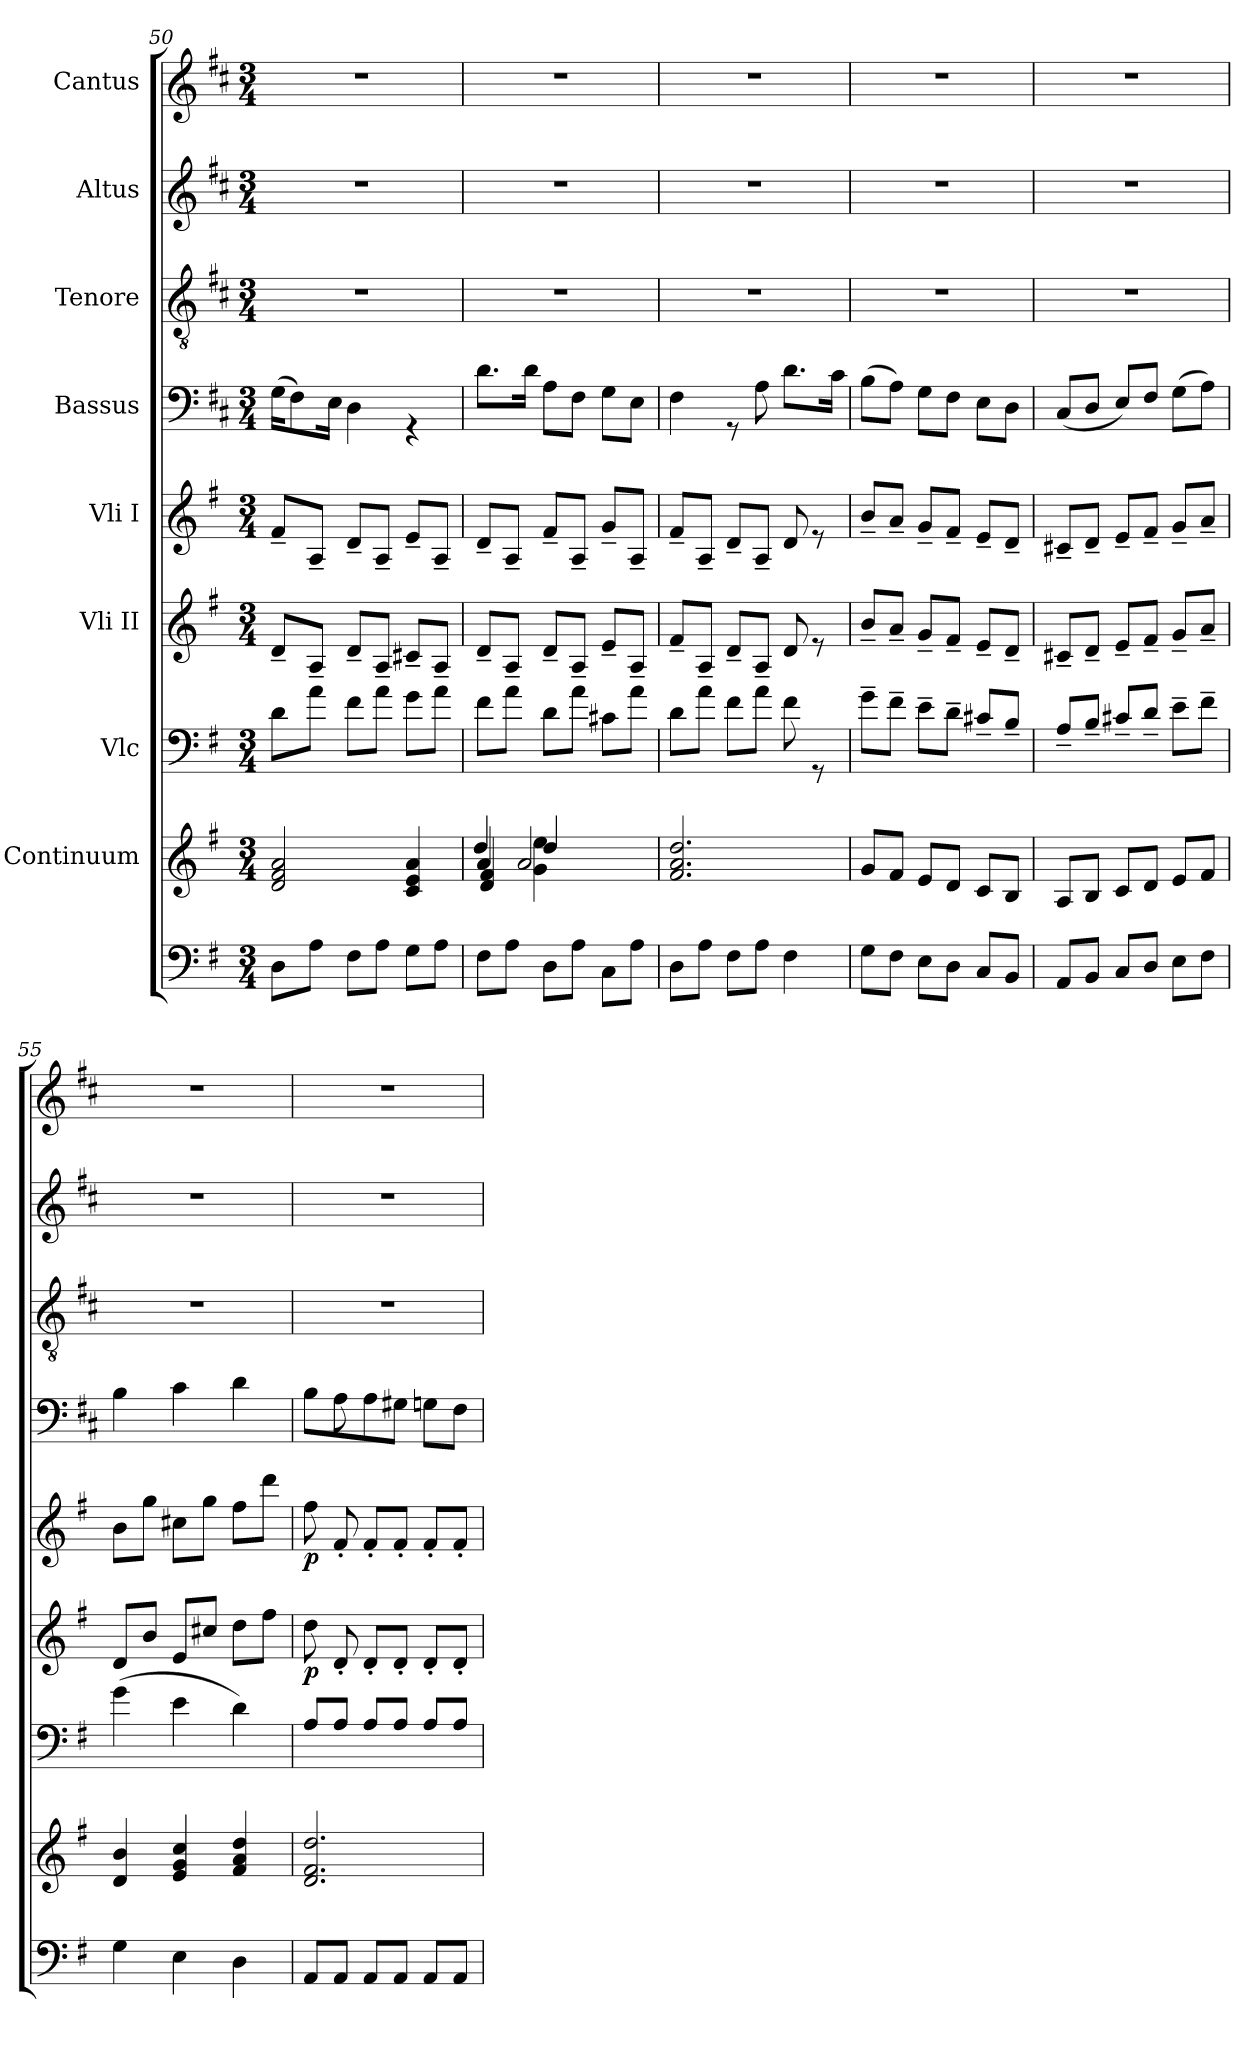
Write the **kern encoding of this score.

**kern	**kern	**kern	**kern	**dynam	**kern	**dynam	**kern	**kern	**kern	**kern
*part9	*part8	*part7	*part6	*part6	*part5	*part5	*part4	*part3	*part2	*part1
*staff9	*staff8	*staff7	*staff6	*staff6	*staff5	*staff5	*staff4	*staff3	*staff2	*staff1
*	*I"Continuum	*I"Vlc	*I"Vli II	*	*I"Vli I	*	*I"Bassus	*I"Tenore	*I"Altus	*I"Cantus
*clefF4	*clefG2	*clefF4	*clefG2	*	*clefG2	*	*clefF4	*clefGv2	*clefG2	*clefG2
*	*	*ITrd7c12	*	*	*	*	*	*	*	*
*k[f#]	*k[f#]	*k[f#]	*k[f#]	*	*k[f#]	*	*k[f#c#]	*k[f#c#]	*k[f#c#]	*k[f#c#]
*G:	*G:	*G:	*G:	*	*G:	*	*D:	*D:	*D:	*D:
*M3/4	*M3/4	*M3/4	*M3/4	*	*M3/4	*	*M3/4	*M3/4	*M3/4	*M3/4
=50	=50	=50	=50	=50	=50	=50	=50	=50	=50	=50
8D\L	2d/ 2f#/ 2a/	8D\L	8d~</L	.	8f#~</L	.	(>16G\KL	2.r	2.r	2.r
.	.	.	.	.	.	.	8F#\)	.	.	.
8A\J	.	8A\J	8A~</J	.	8A~</J	.	.	.	.	.
.	.	.	.	.	.	.	16E\Jk	.	.	.
8F#\L	.	8F#\L	8d~</L	.	8d~</L	.	4D\	.	.	.
8A\J	.	8A\J	8A~</J	.	8A~</J	.	.	.	.	.
8G\L	4c/ 4e/ 4a/	8G\L	8c#X~</L	.	8e~</L	.	4rGG	.	.	.
8A\J	.	8A\J	8A~</J	.	8A~</J	.	.	.	.	.
!!LO:PB:g=z
=51	=51	=51	=51	=51	=51	=51	=51	=51	=51	=51
*	*^	*	*	*	*	*	*	*	*	*
*	*	*^	*	*	*	*	*	*	*	*	*
8F#\L	4a/	4dd/	4d/ 4f#/	8F#\L	8d~</L	.	8d~</L	.	8.d\L	2.r	2.r	2.r
8A\J	.	.	.	8A\J	8A~</J	.	8A~</J	.	.	.	.	.
.	.	.	.	.	.	.	.	.	16d\Jk	.	.	.
8D\L	4dd/	4g\ 4ee\	2a/	8D\L	8d~</L	.	8f#~</L	.	8A\L	.	.	.
8A\J	.	.	.	8A\J	8A~</J	.	8A~</J	.	8F#\J	.	.	.
8C\L	4ryy	4ryy	.	8C#X\L	8e~</L	.	8g~</L	.	8G\L	.	.	.
8A\J	.	.	.	8A\J	8A~</J	.	8A~</J	.	8E\J	.	.	.
*	*v	*v	*v	*	*	*	*	*	*	*	*	*
=52	=52	=52	=52	=52	=52	=52	=52	=52	=52	=52
8D\L	2.f#/ 2.a/ 2.dd/	8D\L	8f#~</L	.	8f#~</L	.	4F#\	2.r	2.r	2.r
8A\J	.	8A\J	8A~</J	.	8A~</J	.	.	.	.	.
8F#\L	.	8F#\L	8d~</L	.	8d~</L	.	8rGG	.	.	.
8A\J	.	8A\J	8A~</J	.	8A~</J	.	8A\	.	.	.
4F#\	.	8F#\	8d/	.	8d/	.	8.d\L	.	.	.
.	.	8rGG	8re	.	8re	.	.	.	.	.
.	.	.	.	.	.	.	16c#\Jk	.	.	.
=53	=53	=53	=53	=53	=53	=53	=53	=53	=53	=53
8G\L	8g/L	8G~>\L	8b~</L	.	8b~</L	.	(>8B\L	2.r	2.r	2.r
8F#\J	8f#/J	8F#~>\J	8a~</J	.	8a~</J	.	8A\J)	.	.	.
8E\L	8e/L	8E~>\L	8g~</L	.	8g~</L	.	8G\L	.	.	.
8D\J	8d/J	8D~>\J	8f#~</J	.	8f#~</J	.	8F#\J	.	.	.
8C/L	8c/L	8C#X~</L	8e~</L	.	8e~</L	.	8E\L	.	.	.
8BB/J	8B/J	8BB~</J	8d~</J	.	8d~</J	.	8D\J	.	.	.
=54	=54	=54	=54	=54	=54	=54	=54	=54	=54	=54
8AA/L	8A/L	8AA~</L	8c#X~</L	.	8c#X~</L	.	(<8C#/L	2.r	2.r	2.r
8BB/J	8B/J	8BB~</J	8d~</J	.	8d~</J	.	8D/J	.	.	.
8C/L	8c/L	8C#X~</L	8e~</L	.	8e~</L	.	8E/L)	.	.	.
8D/J	8d/J	8D~</J	8f#~</J	.	8f#~</J	.	8F#/J	.	.	.
8E\L	8e/L	8E~>\L	8g~</L	.	8g~</L	.	(>8G\L	.	.	.
8F#\J	8f#/J	8F#~>\J	8a~</J	.	8a~</J	.	8A\J)	.	.	.
=55	=55	=55	=55	=55	=55	=55	=55	=55	=55	=55
4G\	4d/ 4b/	(>4G\	8d/L	.	8b\L	.	4B\	2.r	2.r	2.r
.	.	.	8b/J	.	8gg\J	.	.	.	.	.
4E\	4e/ 4g/ 4cc/	4E\	8e/L	.	8cc#X\L	.	4c#\	.	.	.
.	.	.	8cc#X/J	.	8gg\J	.	.	.	.	.
4D\	4f#/ 4a/ 4dd/	4D\)	8dd\L	.	8ff#\L	.	4d\	.	.	.
.	.	.	8ff#\J	.	8ddd\J	.	.	.	.	.
!!LO:LB:g=z
=56	=56	=56	=56	=56	=56	=56	=56	=56	=56	=56
*	*	*	*	*	*	*	*^	*	*	*
!	!	!	!	!LO:DY:b	!	!LO:DY:b	!	!	!	!	!
8AA/L	2.d/ 2.f#/ 2.dd/	8AA/L	8dd\	p	8ff#\	p	8B\L	8ryy	2.r	2.r	2.r
8AA/J	.	8AA/J	8d'</	.	8f#'</	.	8ryy	8A\	.	.	.
8AA/L	.	8AA/L	8d'</L	.	8f#'</L	.	8A\	4ryy	.	.	.
8AA/J	.	8AA/J	8d'</J	.	8f#'</J	.	8G#X\J	.	.	.	.
8AA/L	.	8AA/L	8d'</L	.	8f#'</L	.	4ryy	8Gn\L	.	.	.
8AA/J	.	8AA/J	8d'</J	.	8f#'</J	.	.	8F#\J	.	.	.
*	*	*	*	*	*	*	*v	*v	*	*	*
=	=	=	=	=	=	=	=	=	=	=
*-	*-	*-	*-	*-	*-	*-	*-	*-	*-	*-
